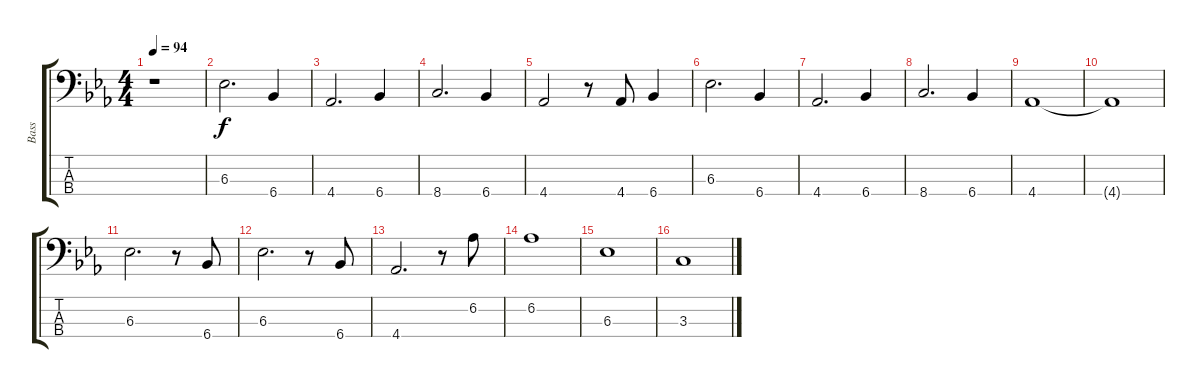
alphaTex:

\track ("Bass" "Bass") {instrument electricbassfinger}
\staff {score tabs}
\tuning (G2 D2 A1 E1) {hide}
\ts (4 4)
\tempo 94
\clef f4
\ks eb
r.1{dy f instrument electricbassfinger} |
6.3.2{d} 6.4.4 |
4.4.2{d} 6.4.4 |
8.4.2{d} 6.4.4 |
4.4.2 r.8 4.4.8 6.4.4 |
6.3.2{d} 6.4.4 |
4.4.2{d} 6.4.4 |
8.4.2{d} 6.4.4 |
4.4.1 |
4.4{t}.1 |
6.3.2{d} r.8 6.4.8 |
6.3.2{d} r.8 6.4.8 |
4.4.2{d} r.8 6.2.8 |
6.2.1 |
6.3.1 |
3.3.1
